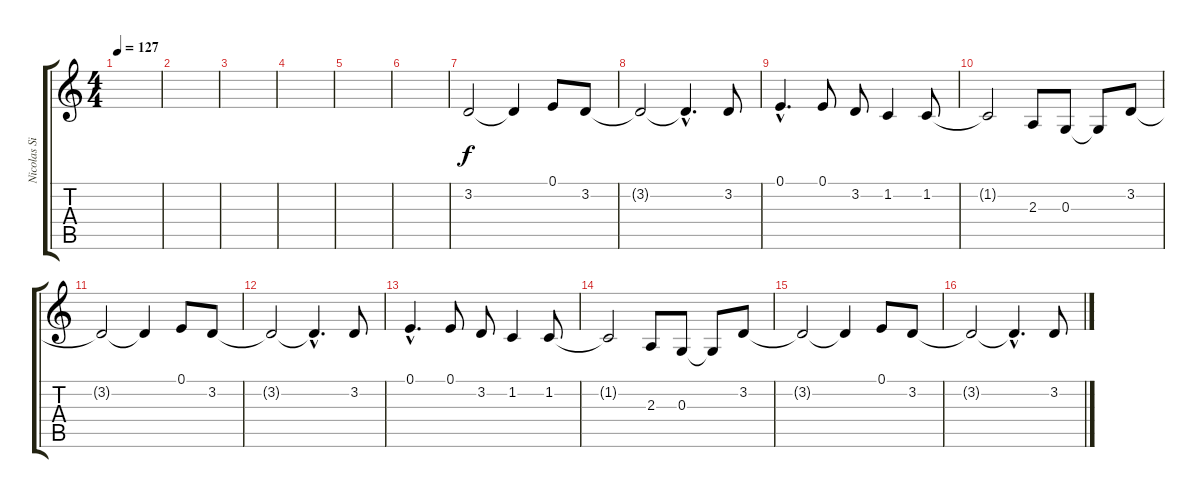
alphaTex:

\track ("Nicolas Sirkis" "Nicolas Si") {instrument lead6voice}
\staff {score tabs}
\tuning (E4 B3 G3 D3 A2 E2) {hide}
\ts (4 4)
\tempo 127
\clef g2
\ks c
|
|
|
|
|
|
3.2.2 3.2{t}.4 0.1.8 3.2.8 |
3.2{t}.2 3.2{hac t}.4{d} 3.2.8 |
0.1{hac}.4{d} 0.1.8 3.2.8 1.2.4 1.2.8 |
1.2{t}.2 2.3.8 0.3.8 0.3{t}.8 3.2.8 |
3.2{t}.2 3.2{t}.4 0.1.8 3.2.8 |
3.2{t}.2 3.2{hac t}.4{d} 3.2.8 |
0.1{hac}.4{d} 0.1.8 3.2.8 1.2.4 1.2.8 |
1.2{t}.2 2.3.8 0.3.8 0.3{t}.8 3.2.8 |
3.2{t}.2 3.2{t}.4 0.1.8 3.2.8 |
3.2{t}.2 3.2{hac t}.4{d} 3.2.8
